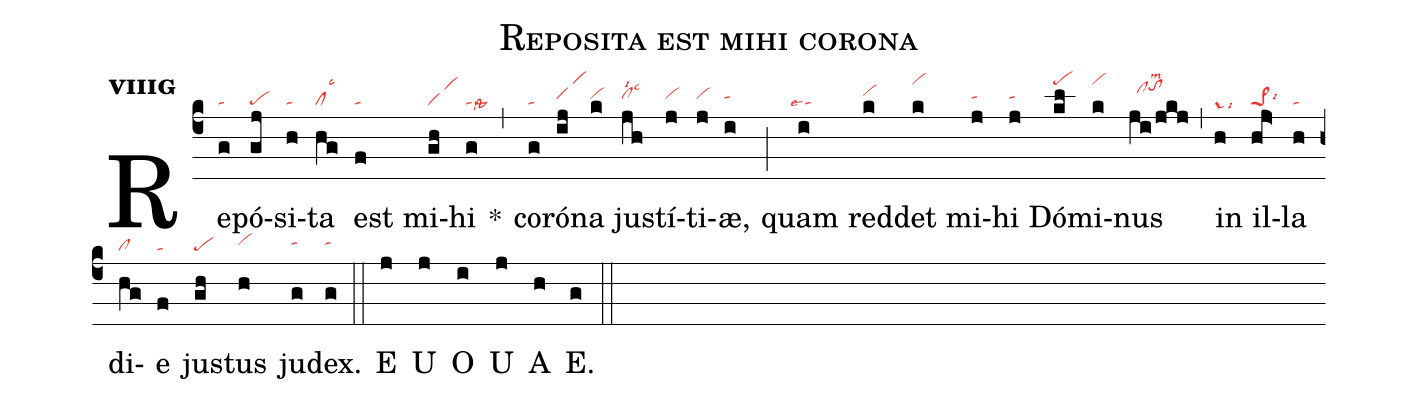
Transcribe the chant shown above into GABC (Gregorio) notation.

name:Reposita est mihi corona;
office-part:an;
mode:8g;
nabc-lines:1;
%%
initial-style: 1;
name: Reposita est mihi corona;
mode:8;
office-part: Antiphona;
annotation: Ant.;
annotation: viii g;
nabc-lines:1;
%%
(c4) Re(g|ta)pó(gj|pe)si(h|ta)ta(hg|cllsc3) est(f|ta) mi(gh|peG)hi(g|talssta9) <sp>*</sp>(,) co(g|ta)ró(ij|peGhh)na(k|vihh) jus(jh|clhhlsi2lsc3)tí(j|vihh)ti(j|vihh)æ,(i|tahh) (;) quam(i|``talse4) red(k|vihi)det(k|vihm) mi(j|tahh)hi(j|tahh) Dó(kl|pehm)mi(k|vihm)nus(ji/jkj|//clhjtohklsm2) (,) in(h|gr-lsi6) il(hj>|pe>1lsi6)la(h|ta) di(hg|cl)e(f|ta) jus(gh|pe)tus(h|vihh) ju(g|tahh)dex.(g|tahh) (::)
<eu>E(j) U(j) O(i) U(j) A(h) E.(g) </eu> (::)
